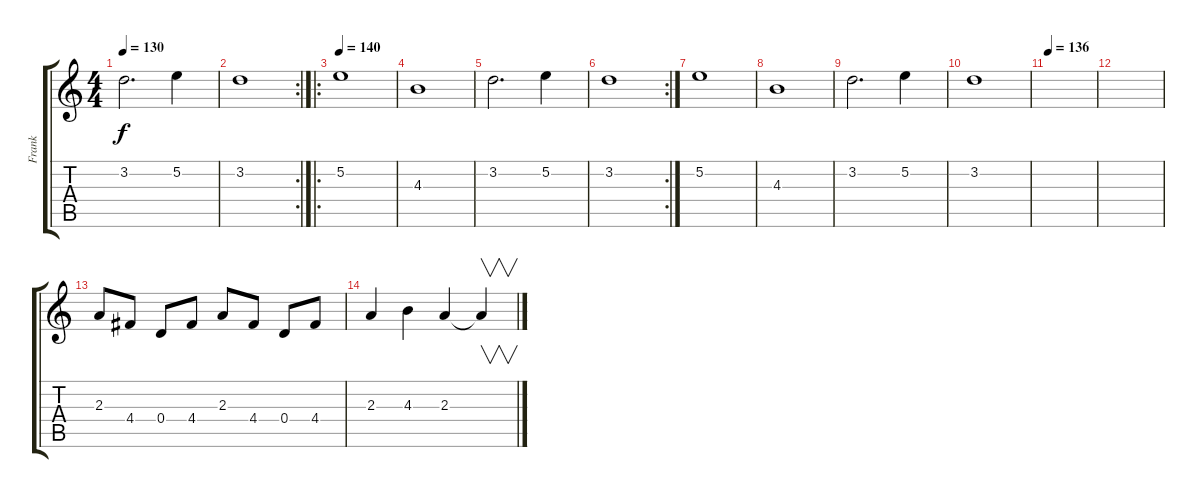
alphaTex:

\track ("Frank" "Frank") {instrument overdrivenguitar}
\staff {score tabs}
\tuning (E4 B3 G3 D3 A2 E2) {hide}
\ts (4 4)
\tempo 130
\clef g2
\ks c
3.2.2{d dy f} 5.2.4 |
\rc 2
3.2.1 |
\ro
\tempo 140
5.2.1{volume 16 instrument distortionguitar} |
4.3.1 |
3.2.2{d} 5.2.4 |
\rc 2
3.2.1 |
5.2.1{volume 16 instrument distortionguitar} |
4.3.1 |
3.2.2{d} 5.2.4 |
3.2.1 |
\tempo 136
|
|
2.3.8{balance 8} 4.4.8 0.4.8 4.4.8 2.3.8 4.4.8 0.4.8 4.4.8 |
2.3.4 4.3.4 2.3.4 2.3{t}.4{v}
